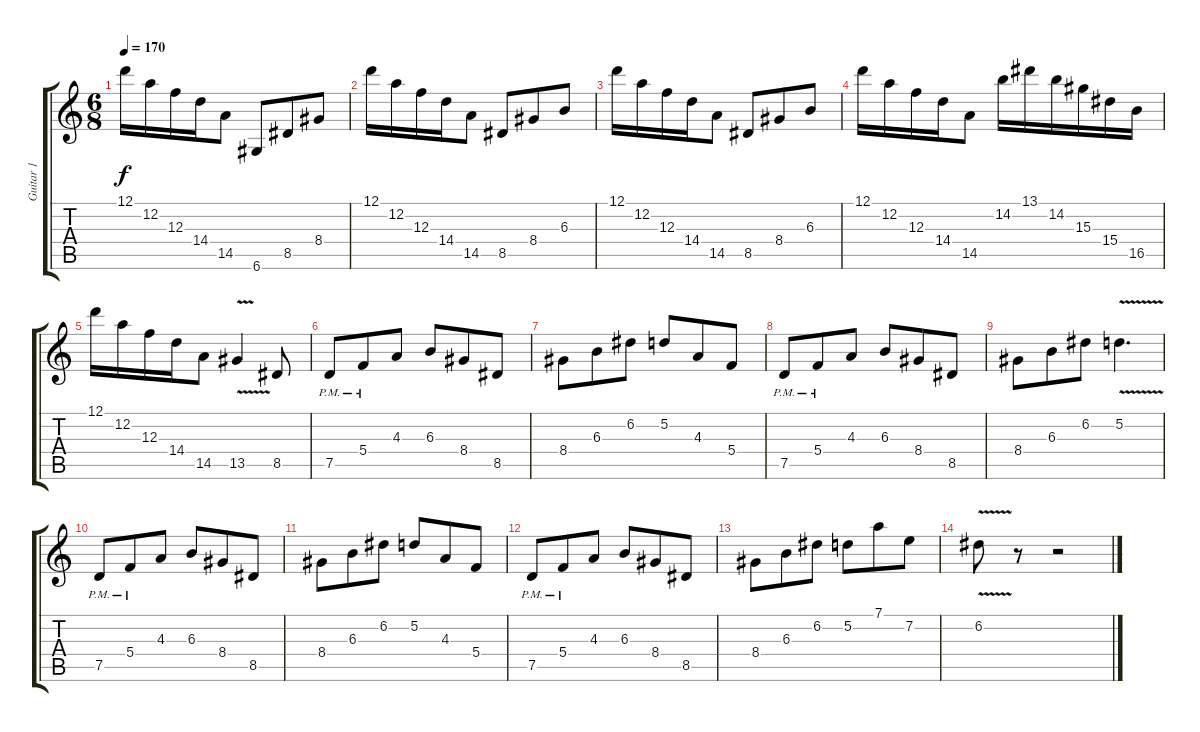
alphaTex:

\track ("Guitar 1" "Guitar 1") {instrument distortionguitar}
\staff {score tabs}
\tuning (D4 A3 F3 C3 G2 D2) {hide}
\ts (6 8)
\tempo 170
\clef g2
\ks c
12.1.16{dy f} 12.2.16 12.3.16 14.4.16 14.5.8 6.6.8 8.5.8 8.4.8 |
12.1.16 12.2.16 12.3.16 14.4.16 14.5.8 8.5.8 8.4.8 6.3.8 |
12.1.16 12.2.16 12.3.16 14.4.16 14.5.8 8.5.8 8.4.8 6.3.8 |
12.1.16 12.2.16 12.3.16 14.4.16 14.5.8 14.2.16 13.1.16 14.2.16 15.3.16 15.4.16 16.5.16 |
12.1.16 12.2.16 12.3.16 14.4.16 14.5.8 13.5{v}.4 8.5.8 |
7.5{pm}.8 5.4{pm}.8 4.3.8 6.3.8 8.4.8 8.5.8 |
8.4.8 6.3.8 6.2.8 5.2.8 4.3.8 5.4.8 |
7.5{pm}.8 5.4{pm}.8 4.3.8 6.3.8 8.4.8 8.5.8 |
8.4.8 6.3.8 6.2.8 5.2{v}.4{d} |
7.5{pm}.8 5.4{pm}.8 4.3.8 6.3.8 8.4.8 8.5.8 |
8.4.8 6.3.8 6.2.8 5.2.8 4.3.8 5.4.8 |
7.5{pm}.8 5.4{pm}.8 4.3.8 6.3.8 8.4.8 8.5.8 |
8.4.8 6.3.8 6.2.8 5.2.8 7.1.8 7.2.8 |
6.2{v}.8 r.8 r.2
